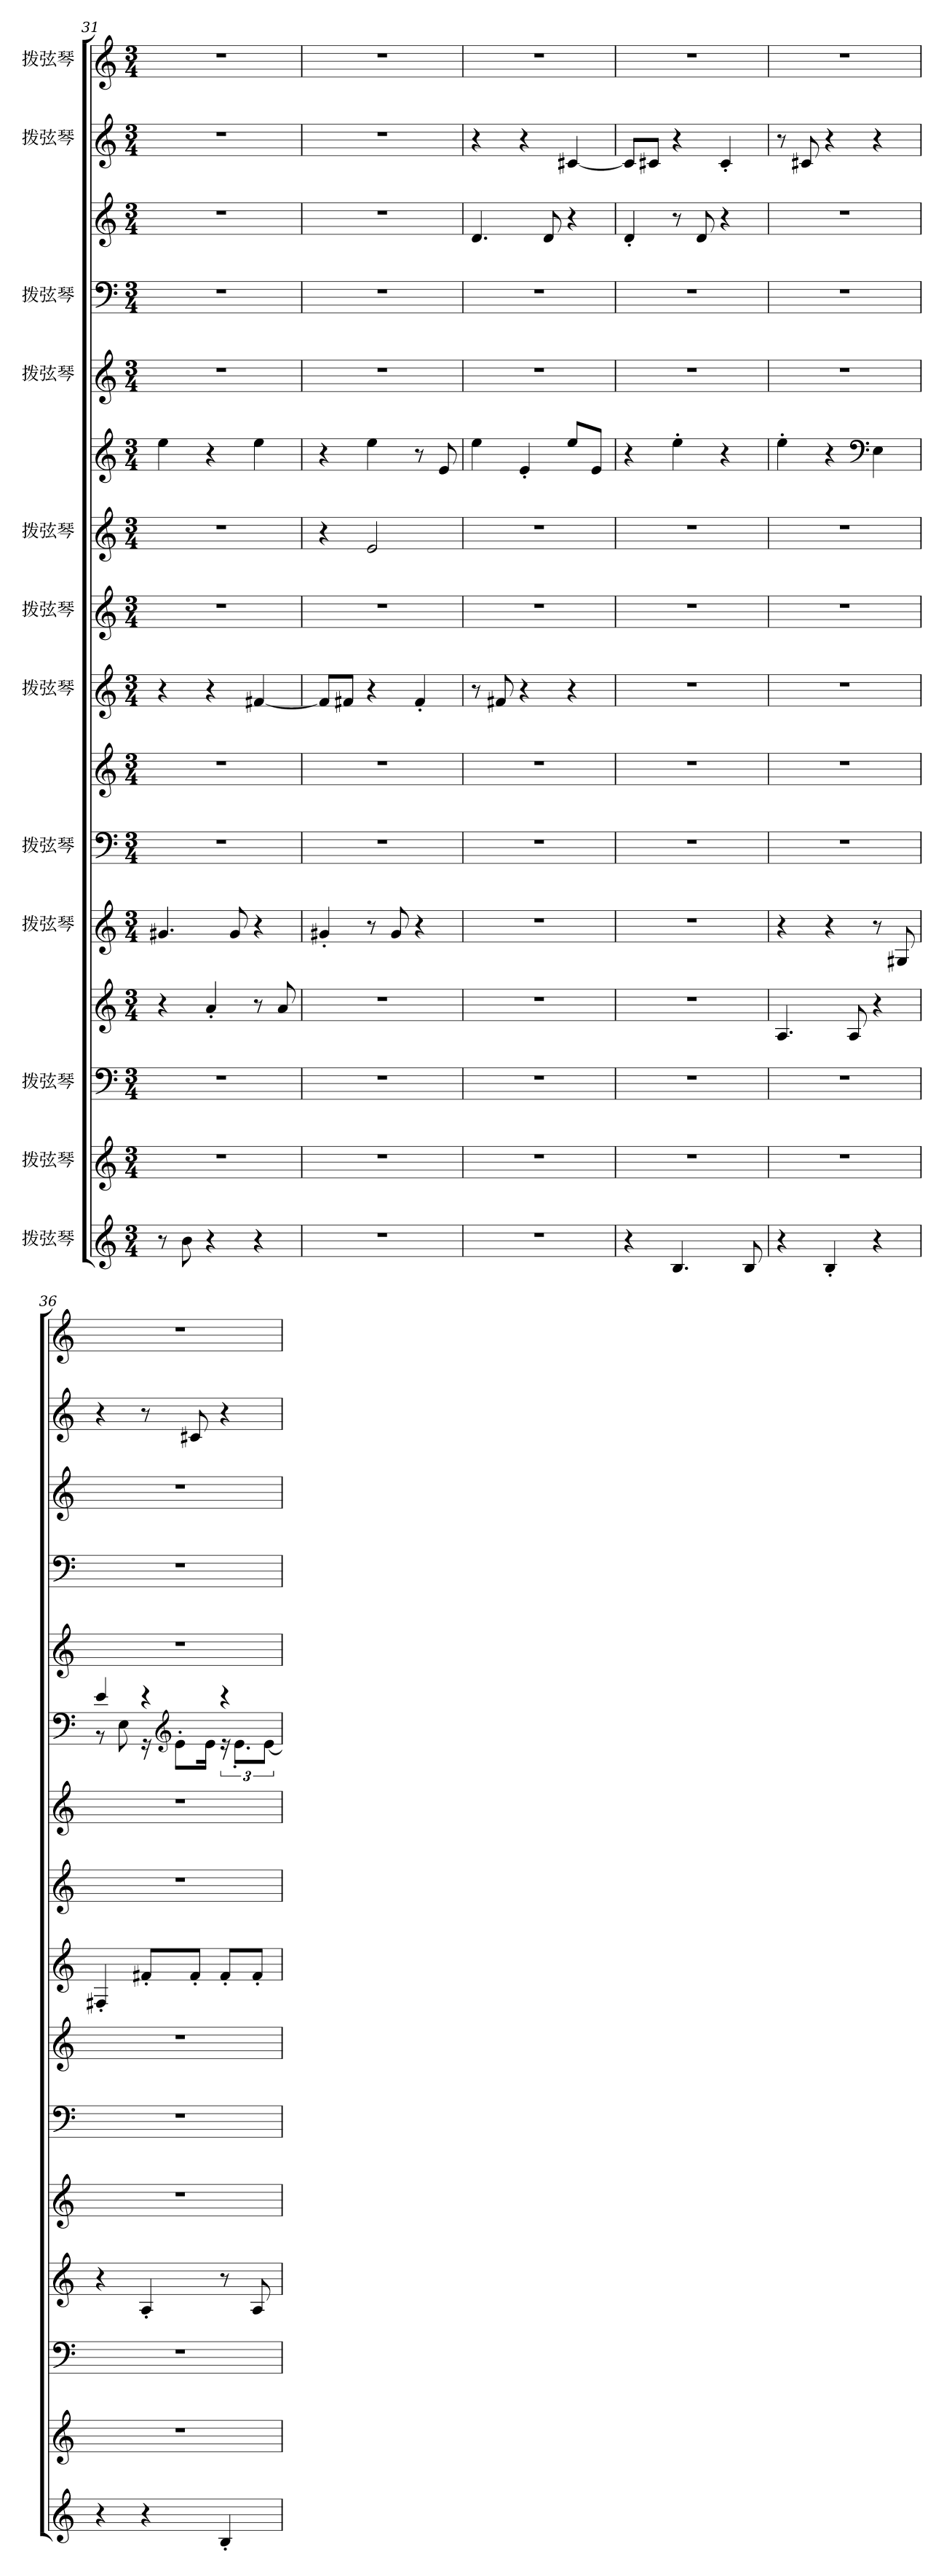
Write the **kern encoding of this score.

**kern	**kern	**kern	**kern	**kern	**kern	**kern	**kern	**kern	**kern	**kern	**kern	**kern	**kern	**kern	**kern
*part12	*part11	*part10	*part10	*part9	*part8	*part8	*part7	*part6	*part5	*part5	*part4	*part3	*part3	*part2	*part1
*staff16	*staff15	*staff14	*staff13	*staff12	*staff11	*staff10	*staff9	*staff8	*staff7	*staff6	*staff5	*staff4	*staff3	*staff2	*staff1
*I"拨弦琴	*I"拨弦琴	*I"拨弦琴	*	*I"拨弦琴	*I"拨弦琴	*	*I"拨弦琴	*I"拨弦琴	*I"拨弦琴	*	*I"拨弦琴	*I"拨弦琴	*	*I"拨弦琴	*I"拨弦琴
*clefG2	*clefG2	*clefF4	*clefG2	*clefG2	*clefF4	*clefG2	*clefG2	*clefG2	*clefG2	*clefG2	*clefG2	*clefF4	*clefG2	*clefG2	*clefG2
*k[]	*k[]	*k[]	*k[]	*k[]	*k[]	*k[]	*k[]	*k[]	*k[]	*k[]	*k[]	*k[]	*k[]	*k[]	*k[]
*M3/4	*M3/4	*M3/4	*M3/4	*M3/4	*M3/4	*M3/4	*M3/4	*M3/4	*M3/4	*M3/4	*M3/4	*M3/4	*M3/4	*M3/4	*M3/4
=31	=31	=31	=31	=31	=31	=31	=31	=31	=31	=31	=31	=31	=31	=31	=31
8r	2.r	2.r	4r	4.g#X/	2.r	2.r	4r	2.r	2.r	4ee\	2.r	2.r	2.r	2.r	2.r
8b\	.	.	.	.	.	.	.	.	.	.	.	.	.	.	.
4r	.	.	4a'/	.	.	.	4r	.	.	4r	.	.	.	.	.
.	.	.	.	8g#/	.	.	.	.	.	.	.	.	.	.	.
4r	.	.	8r	4r	.	.	[4f#X/	.	.	4ee\	.	.	.	.	.
.	.	.	8a/	.	.	.	.	.	.	.	.	.	.	.	.
=32	=32	=32	=32	=32	=32	=32	=32	=32	=32	=32	=32	=32	=32	=32	=32
2.r	2.r	2.r	2.r	4g#X'/	2.r	2.r	8f#/L]	2.r	4r	4r	2.r	2.r	2.r	2.r	2.r
.	.	.	.	.	.	.	8f#X/J	.	.	.	.	.	.	.	.
.	.	.	.	8r	.	.	4r	.	2e/	4ee\	.	.	.	.	.
.	.	.	.	8g#/	.	.	.	.	.	.	.	.	.	.	.
.	.	.	.	4r	.	.	4f#'/	.	.	8r	.	.	.	.	.
.	.	.	.	.	.	.	.	.	.	8e/	.	.	.	.	.
=33	=33	=33	=33	=33	=33	=33	=33	=33	=33	=33	=33	=33	=33	=33	=33
2.r	2.r	2.r	2.r	2.r	2.r	2.r	8r	2.r	2.r	4ee\	2.r	2.r	4.d/	4r	2.r
.	.	.	.	.	.	.	8f#X/	.	.	.	.	.	.	.	.
.	.	.	.	.	.	.	4r	.	.	4e'/	.	.	.	4r	.
.	.	.	.	.	.	.	.	.	.	.	.	.	8d/	.	.
.	.	.	.	.	.	.	4r	.	.	8ee/L	.	.	4r	[4c#X/	.
.	.	.	.	.	.	.	.	.	.	8e/J	.	.	.	.	.
=34	=34	=34	=34	=34	=34	=34	=34	=34	=34	=34	=34	=34	=34	=34	=34
4r	2.r	2.r	2.r	2.r	2.r	2.r	2.r	2.r	2.r	4r	2.r	2.r	4d'/	8c#/L]	2.r
.	.	.	.	.	.	.	.	.	.	.	.	.	.	8c#X/J	.
4.B/	.	.	.	.	.	.	.	.	.	4ee'\	.	.	8r	4r	.
.	.	.	.	.	.	.	.	.	.	.	.	.	8d/	.	.
.	.	.	.	.	.	.	.	.	.	4r	.	.	4r	4c#'/	.
8B/	.	.	.	.	.	.	.	.	.	.	.	.	.	.	.
!!LO:PB:g=z
=35	=35	=35	=35	=35	=35	=35	=35	=35	=35	=35	=35	=35	=35	=35	=35
4r	2.r	2.r	4.A/	4r	2.r	2.r	2.r	2.r	2.r	4ee'\	2.r	2.r	2.r	8r	2.r
.	.	.	.	.	.	.	.	.	.	.	.	.	.	8c#X/	.
4B'/	.	.	.	4r	.	.	.	.	.	4r	.	.	.	4r	.
.	.	.	8A/	.	.	.	.	.	.	.	.	.	.	.	.
*	*	*	*	*	*	*	*	*	*	*clefF4	*	*	*	*	*
4r	.	.	4r	8r	.	.	.	.	.	4E\	.	.	.	4r	.
.	.	.	.	8G#X/	.	.	.	.	.	.	.	.	.	.	.
=36	=36	=36	=36	=36	=36	=36	=36	=36	=36	=36	=36	=36	=36	=36	=36
*	*	*	*	*	*	*	*	*	*	*^	*	*	*	*	*
4r	2.r	2.r	4r	2.r	2.r	2.r	4F#X'/	2.r	2.r	4e/	8r	2.r	2.r	2.r	4r	2.r
.	.	.	.	.	.	.	.	.	.	.	8E\	.	.	.	.	.
4r	.	.	4A'/	.	.	.	8f#X'/L	.	.	4r	16r	.	.	.	8r	.
*	*	*	*	*	*	*	*	*	*	*clefG2	*	*	*	*	*	*
.	.	.	.	.	.	.	.	.	.	.	8e'\L	.	.	.	.	.
.	.	.	.	.	.	.	8f#'/J	.	.	.	.	.	.	.	8c#X/	.
.	.	.	.	.	.	.	.	.	.	.	16e\Jk	.	.	.	.	.
4B'/	.	.	8r	.	.	.	8f#'/L	.	.	4r	24r	.	.	.	4r	.
.	.	.	.	.	.	.	.	.	.	.	12.e'\L	.	.	.	.	.
.	.	.	8A/	.	.	.	8f#'/J	.	.	.	.	.	.	.	.	.
.	.	.	.	.	.	.	.	.	.	.	[12e\J	.	.	.	.	.
*	*	*	*	*	*	*	*	*	*	*v	*v	*	*	*	*	*
=	=	=	=	=	=	=	=	=	=	=	=	=	=	=	=
*-	*-	*-	*-	*-	*-	*-	*-	*-	*-	*-	*-	*-	*-	*-	*-
